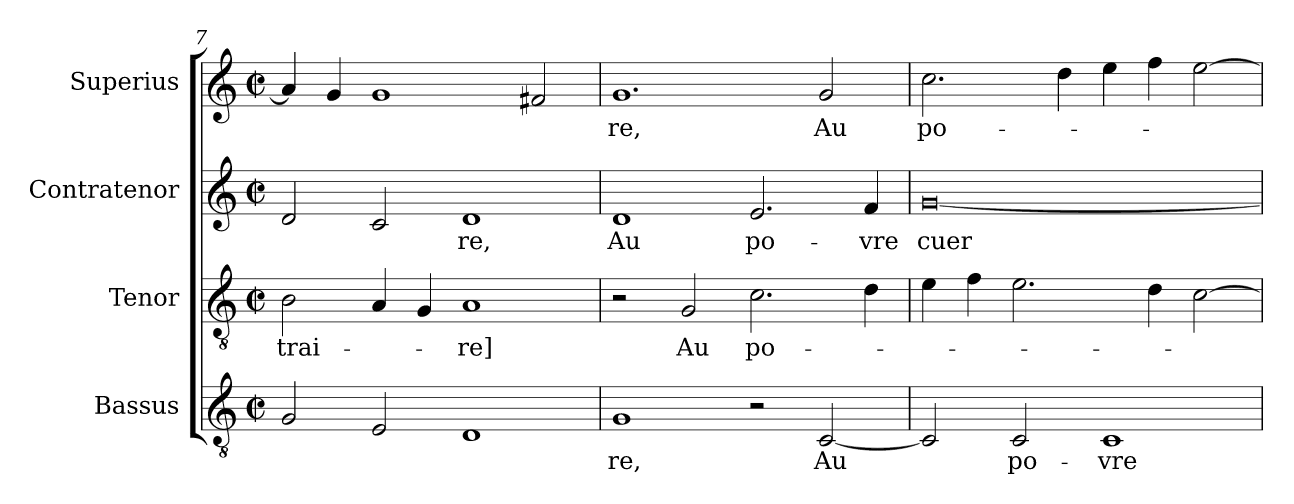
**kern	**text	**kern	**text	**kern	**text	**kern	**text
*part4	*part4	*part3	*part3	*part2	*part2	*part1	*part1
*staff4	*staff4	*staff3	*staff3	*staff2	*staff2	*staff1	*staff1
*I"Bassus	*	*I"Tenor	*	*I"Contratenor	*	*I"Superius	*
*	*	*I'T.	*	*	*	*I'S.	*
*clefGv2	*	*clefGv2	*	*clefG2	*	*clefG2	*
*k[]	*	*k[]	*	*k[]	*	*k[]	*
*C:	*	*C:	*	*C:	*	*C:	*
*M2/2	*	*M2/2	*	*M2/2	*	*M2/2	*
*met(c|)	*	*met(c|)	*	*met(c|)	*	*met(c|)	*
=7	=7	=7	=7	=7	=7	=7	=7
2G/	.	2B\	-trai-	2d/	.	4a/]	.
.	.	.	.	.	.	4g/	.
2E/	.	4A/	.	2c/	.	1g/	.
.	.	4G/	.	.	.	.	.
1D/	.	1A/	-re]	1d/	-re,	.	.
.	.	.	.	.	.	2f#X/	.
=8	=8	=8	=8	=8	=8	=8	=8
1G/	-re,	2r	.	1d/	Au	1.g/	-re,
.	.	2G/	Au	.	.	.	.
2r	.	2.c\	po-	2.e/	po-	.	.
[2C/	Au	.	.	.	.	2g/	Au
.	.	4d\	.	4f/	-vre	.	.
=9	=9	=9	=9	=9	=9	=9	=9
2C/]	.	4e\	.	[0g/	cuer	2.cc\	po-
.	.	4f\	.	.	.	.	.
2C/	po-	2.e\	.	.	.	.	.
.	.	.	.	.	.	4dd\	.
1C/	-vre	.	.	.	.	4ee\	.
.	.	4d\	.	.	.	4ff\	.
.	.	[2c\	.	.	.	[2ee\	.
=	=	=	=	=	=	=	=
*-	*-	*-	*-	*-	*-	*-	*-
